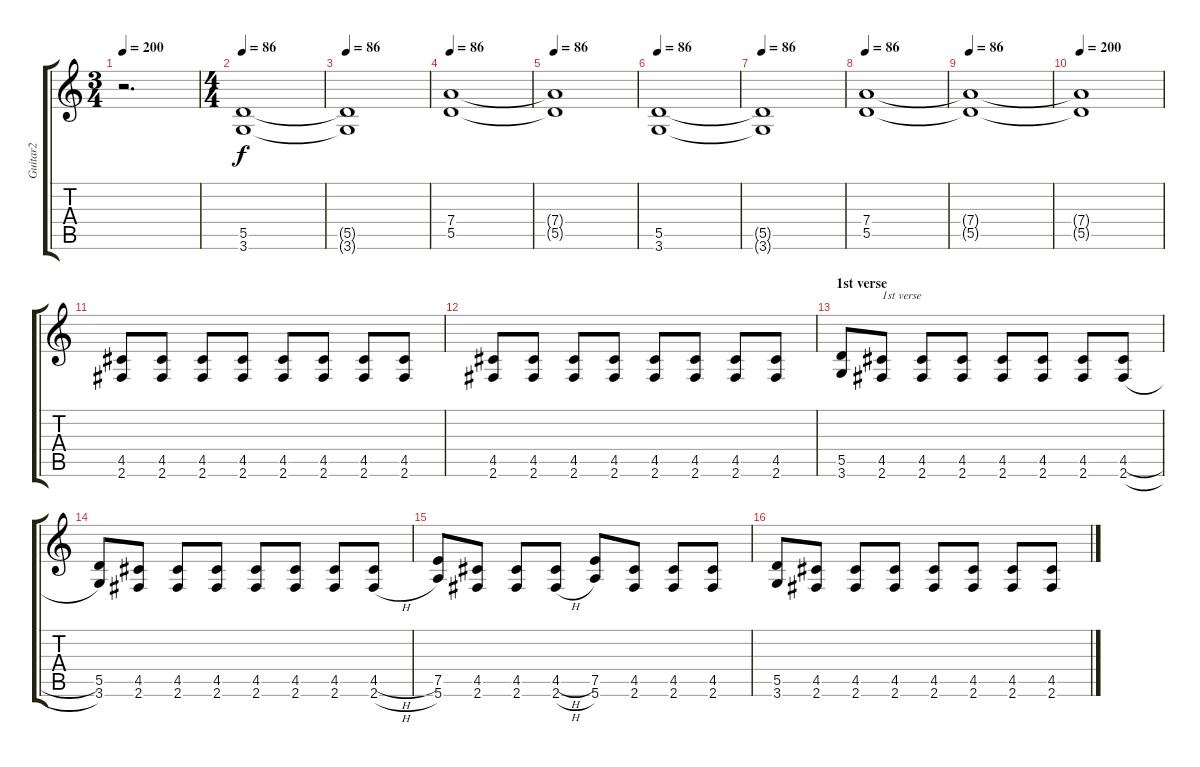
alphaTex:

\track ("Guitar2" "Guitar2") {instrument overdrivenguitar}
\staff {score tabs}
\tuning (E4 B3 G3 D3 A2 E2) {hide}
\ts (3 4)
\tempo 200
\clef g2
\ks c
r.2{d dy f instrument overdrivenguitar} |
\ts (4 4)
\tempo 86
(5.5 3.6).1{balance 8} |
\tempo 86
(5.5{t} 3.6{t}).1 |
\tempo 86
(7.4 5.5).1 |
\tempo 86
(7.4{t} 5.5{t}).1 |
\tempo 86
(5.5 3.6).1 |
\tempo 86
(5.5{t} 3.6{t}).1 |
\tempo 86
(7.4 5.5).1 |
\tempo 86
(7.4{t} 5.5{t}).1 |
\tempo 200
(7.4{t} 5.5{t}).1 |
(4.5 2.6).8{balance 0} (4.5 2.6).8 (4.5 2.6).8 (4.5 2.6).8 (4.5 2.6).8 (4.5 2.6).8 (4.5 2.6).8 (4.5 2.6).8 |
(4.5 2.6).8 (4.5 2.6).8 (4.5 2.6).8 (4.5 2.6).8 (4.5 2.6).8 (4.5 2.6).8 (4.5 2.6).8 (4.5 2.6).8 |
\section ("" "1st verse")
(5.5 3.6).8 (4.5 2.6).8{txt "1st verse"} (4.5 2.6).8 (4.5 2.6).8 (4.5 2.6).8 (4.5 2.6).8 (4.5 2.6).8 (4.5{h} 2.6{h}).8 |
(5.5 3.6).8 (4.5 2.6).8 (4.5 2.6).8 (4.5 2.6).8 (4.5 2.6).8 (4.5 2.6).8 (4.5 2.6).8 (4.5{h} 2.6{h}).8 |
(7.5 5.6).8 (4.5 2.6).8 (4.5 2.6).8 (4.5{h} 2.6{h}).8 (7.5 5.6).8 (4.5 2.6).8 (4.5 2.6).8 (4.5 2.6).8 |
(5.5 3.6).8 (4.5 2.6).8 (4.5 2.6).8 (4.5 2.6).8 (4.5 2.6).8 (4.5 2.6).8 (4.5 2.6).8 (4.5{h} 2.6{h}).8
